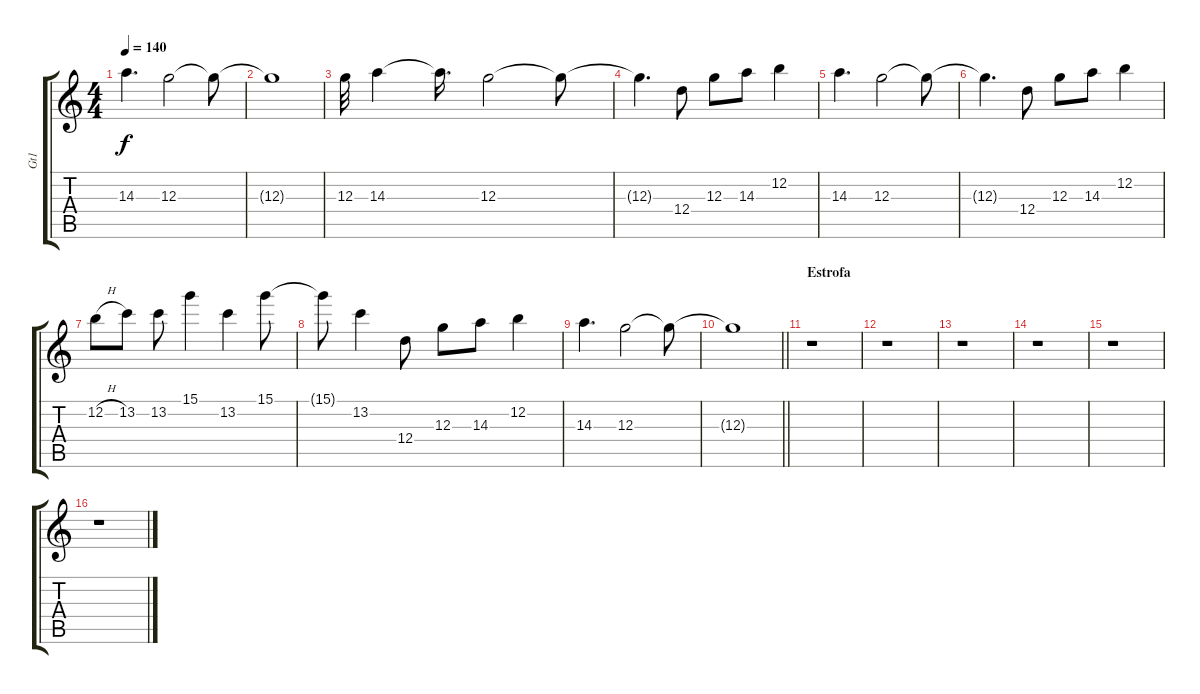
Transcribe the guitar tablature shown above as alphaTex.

\track ("Gt1" "Gt1") {instrument overdrivenguitar}
\staff {score tabs}
\tuning (E4 B3 G3 D3 A2 E2) {hide}
\ts (4 4)
\tempo 140
\clef g2
\ks c
14.3.4{d dy f} 12.3.2 12.3{t}.8 |
12.3{t}.1 |
12.3.32 14.3.4 14.3{t}.16{d} 12.3.2 12.3{t}.8 |
12.3{t}.4{d} 12.4.8 12.3.8 14.3.8 12.2.4 |
14.3.4{d} 12.3.2 12.3{t}.8 |
12.3{t}.4{d} 12.4.8 12.3.8 14.3.8 12.2.4 |
12.2{h}.8 13.2.8 13.2.8 15.1.4 13.2.4 15.1.8 |
15.1{t}.8 13.2.4 12.4.8 12.3.8 14.3.8 12.2.4 |
14.3.4{d} 12.3.2 12.3{t}.8 |
\barLineRight lightlight
12.3{t}.1 |
\section ("" "Estrofa")
r.1 |
r.1 |
r.1 |
r.1 |
r.1 |
r.1
